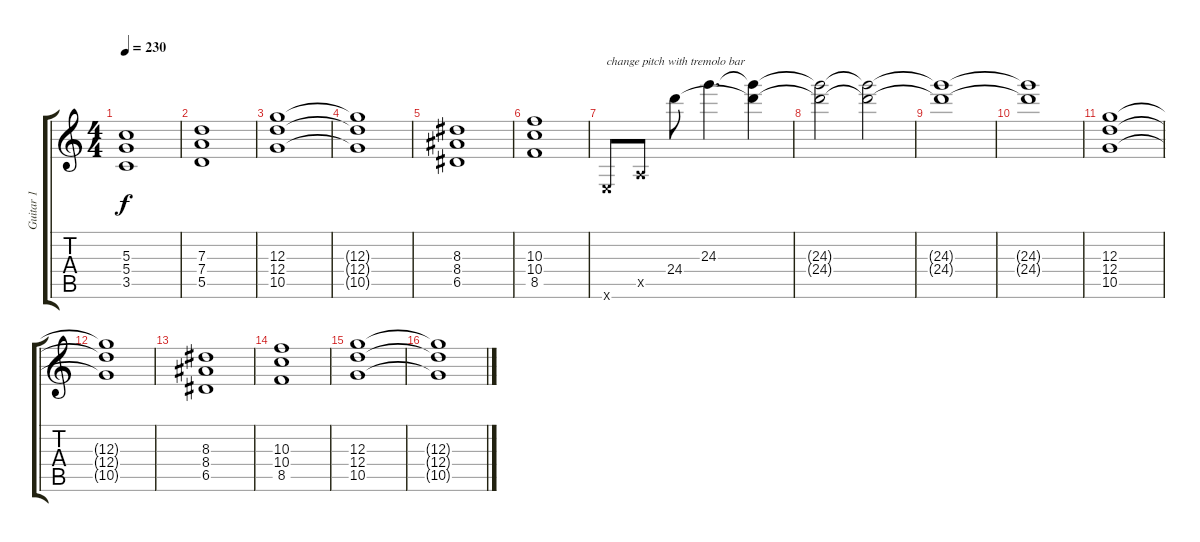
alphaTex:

\track ("Guitar 1" "Guitar 1") {instrument distortionguitar}
\staff {score tabs}
\tuning (E4 B3 G3 D3 A2 E2) {hide}
\ts (4 4)
\tempo 230
\clef g2
\ks c
(5.3 5.4 3.5).1{dy f} |
(7.3 7.4 5.5).1 |
(12.3 12.4 10.5).1 |
(12.3{t} 12.4{t} 10.5{t}).1 |
(8.3 8.4 6.5).1 |
(10.3 10.4 8.5).1 |
0.6{x}.8{txt "change pitch with tremolo bar"} 0.5{x}.8 24.4.8 24.3.4{d} (24.3{t} 24.4{t}).4 |
(24.3{t} 24.4{t}).2 (24.3{t} 24.4{t}).2 |
(24.3{t} 24.4{t}).1 |
(24.3{t} 24.4{t}).1 |
(12.3 12.4 10.5).1 |
(12.3{t} 12.4{t} 10.5{t}).1 |
(8.3 8.4 6.5).1 |
(10.3 10.4 8.5).1 |
(12.3 12.4 10.5).1 |
(12.3{t} 12.4{t} 10.5{t}).1
